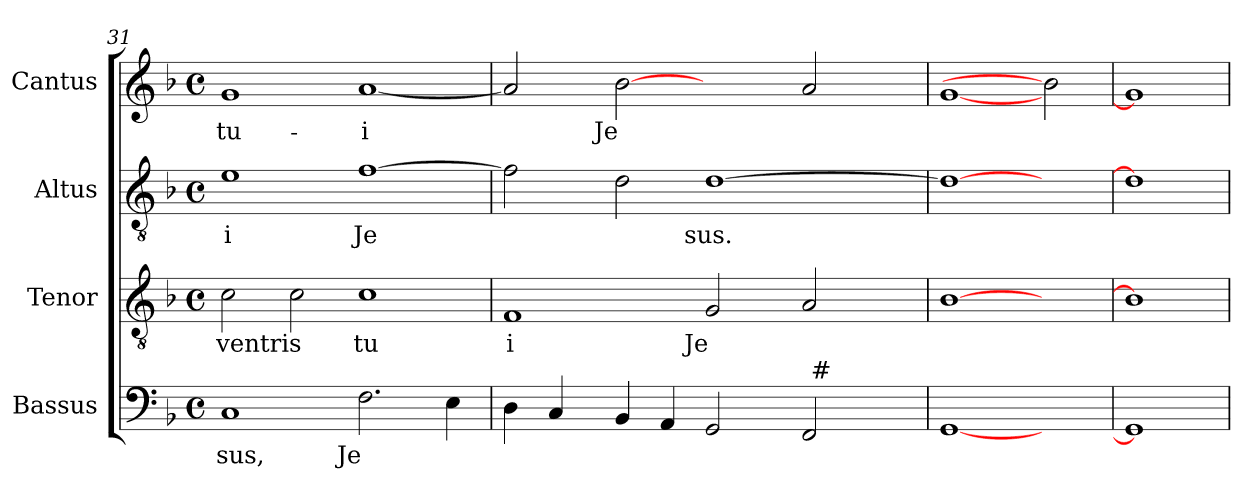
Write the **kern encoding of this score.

**kern	**text	**kern	**text	**kern	**text	**kern	**text
*part4	*part4	*part3	*part3	*part2	*part2	*part1	*part1
*staff4	*staff4	*staff3	*staff3	*staff2	*staff2	*staff1	*staff1
*I"Bassus	*	*I"Tenor	*	*I"Altus	*	*I"Cantus	*
*clefF4	*	*clefGv2	*	*clefGv2	*	*clefG2	*
*k[b-]	*	*k[b-]	*	*k[b-]	*	*k[b-]	*
*F:	*	*F:	*	*F:	*	*F:	*
*M4/4	*	*M4/4	*	*M4/4	*	*M4/4	*
*met(c)	*	*met(c)	*	*met(c)	*	*met(c)	*
=31	=31	=31	=31	=31	=31	=31	=31
!	!LO:LY:b:cj	!	!LO:LY:b:cj	!	!LO:LY:b:cj	!	!LO:LY:b:cj
1C	sus,	2c\	ventris	1e	i	1g	tu-
.	.	2c\	.	.	.	.	.
!	!LO:LY:b:cj	!	!LO:LY:b:cj	!	!LO:LY:b:cj	!	!LO:LY:b:rj
2.F\	Je	1c	tu	[>1f	Je	[>1a	-i
4E\	.	.	.	.	.	.	.
!!LO:LB:g=z
=32	=32	=32	=32	=32	=32	=32	=32
!	!	!	!LO:LY:b:cj	!	!	!	!
*^	*	*	*	*^	*	*	*
*	*^	*	*	*	*	*	*	*	*
4D\	4ryy	1ryy	.	1F	i	2f\]	4.ryy	.	2a/]	.
4C/	16.ryy	.	.	.	.	.	.	.	.	.
.	1ryy	.	.	.	.	.	.	.	.	.
.	.	.	.	.	.	.	1ryy	.	.	.
!	!	!	!	!	!	!	!	!	!	!LO:LY:b:cj
4BB-/	.	.	.	.	.	2d\	.	.	[2b-	Je
4AA/	.	.	.	.	.	.	.	.	.	.
!	!	!	!	!	!LO:LY:b:cj	!	!	!LO:LY:b	!	!
2GG/	.	2ryy	.	2G/	Je	[>1d	.	sus.	2ryy	.
.	2ryy	.	.	.	.	.	.	.	.	.
.	.	.	.	.	.	.	2ryy	.	.	.
2FF/	.	64ryy	.	2A/	.	.	.	.	2a/	.
!	!	!LO:TX:a:t=#	!	!	!	!	!	!	!	!
.	.	4ryy	.	.	.	.	.	.	.	.
.	.	8...ryy	.	.	.	.	.	.	.	.
.	8ryy	.	.	.	.	.	.	.	.	.
.	.	.	.	.	.	.	8ryy	.	.	.
.	32ryy	.	.	.	.	.	.	.	.	.
*v	*v	*v	*	*	*	*v	*v	*	*	*
=33	=33	=33	=33	=33	=33	=33	=33
[1GG	.	[1B-	.	1d_	.	[1g	.
2ryy	.	2ryy	.	2ryy	.	2b-]	.
=34	=34	=34	=34	=34	=34	=34	=34
1GG]	.	1B-]	.	1d]	.	1g]	.
=	=	=	=	=	=	=	=
*-	*-	*-	*-	*-	*-	*-	*-
